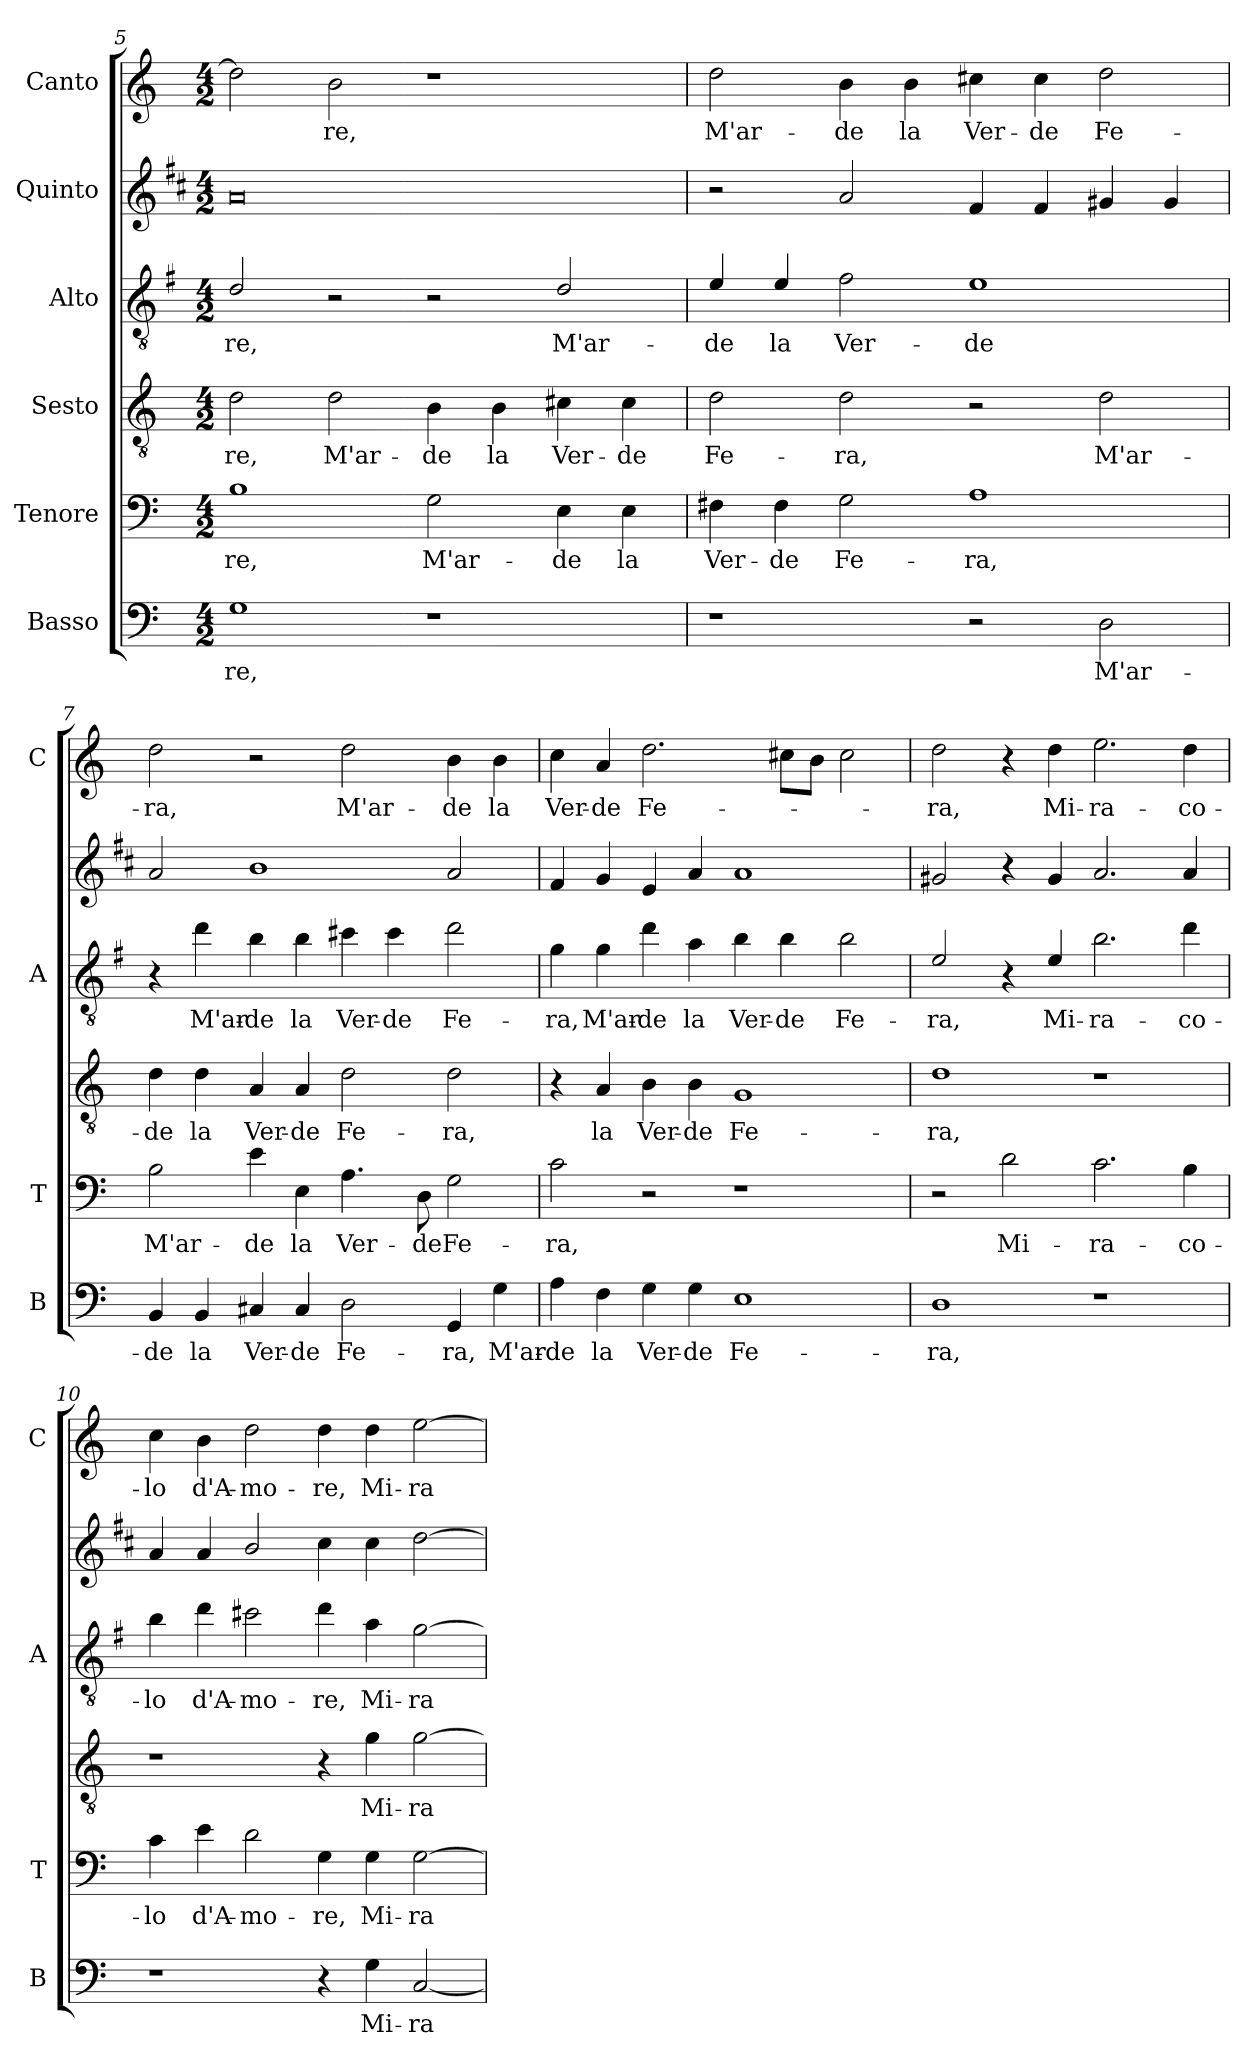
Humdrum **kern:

**kern	**text	**kern	**text	**kern	**text	**kern	**text	**kern	**kern	**text
*part6	*part6	*part5	*part5	*part4	*part4	*part3	*part3	*part2	*part1	*part1
*staff6	*staff6	*staff5	*staff5	*staff4	*staff4	*staff3	*staff3	*staff2	*staff1	*staff1
*I"Basso	*	*I"Tenore	*	*I"Sesto	*	*I"Alto	*	*I"Quinto	*I"Canto	*
*I'B	*	*I'T	*	*	*	*I'A	*	*	*I'C	*
*clefF4	*	*clefF4	*	*clefGv2	*	*clefGv2	*	*clefG2	*clefG2	*
*	*	*	*	*	*	*ITrd4c7	*	*ITrd1c2	*	*
*k[]	*	*k[]	*	*k[]	*	*k[]	*	*k[]	*k[]	*
*C:	*	*C:	*	*C:	*	*C:	*	*C:	*C:	*
*M4/2	*	*M4/2	*	*M4/2	*	*M4/2	*	*M4/2	*M4/2	*
=5	=5	=5	=5	=5	=5	=5	=5	=5	=5	=5
!	!LO:LY:b	!	!LO:LY:b	!	!LO:LY:b	!	!LO:LY:b	!	!	!
1G	-re,	1B	-re,	2d\	-re,	2G/	-re,	0g	2dd\]	.
!	!	!	!	!	!LO:LY:b	!	!	!	!	!LO:LY:b
.	.	.	.	2d\	M'ar-	2r	.	.	2b\	-re,
!	!	!	!LO:LY:b	!	!LO:LY:b	!	!	!	!	!
1r	.	2G\	M'ar-	4B\	-de	2r	.	.	1r	.
!	!	!	!	!	!LO:LY:b	!	!	!	!	!
.	.	.	.	4B\	la	.	.	.	.	.
!	!	!	!LO:LY:b	!	!LO:LY:b	!	!LO:LY:b	!	!	!
.	.	4E\	-de	4c#X\	Ver-	2G/	M'ar-	.	.	.
!	!	!	!LO:LY:b	!	!LO:LY:b	!	!	!	!	!
.	.	4E\	la	4c#\	-de	.	.	.	.	.
=6	=6	=6	=6	=6	=6	=6	=6	=6	=6	=6
!	!	!	!LO:LY:b	!	!LO:LY:b	!	!LO:LY:b	!	!	!LO:LY:b
1r	.	4F#X\	Ver-	2d\	Fe-	4A/	-de	2r	2dd\	M'ar-
!	!	!	!LO:LY:b	!	!	!	!LO:LY:b	!	!	!
.	.	4F#\	-de	.	.	4A/	la	.	.	.
!	!	!	!LO:LY:b	!	!LO:LY:b	!	!LO:LY:b	!	!	!LO:LY:b
.	.	2G\	Fe-	2d\	-ra,	2B\	Ver-	2g/	4b\	-de
!	!	!	!	!	!	!	!	!	!	!LO:LY:b
.	.	.	.	.	.	.	.	.	4b\	la
!	!	!	!LO:LY:b	!	!	!	!LO:LY:b	!	!	!LO:LY:b
2r	.	1A	-ra,	2r	.	1A	-de	4e/	4cc#X\	Ver-
!	!	!	!	!	!	!	!	!	!	!LO:LY:b
.	.	.	.	.	.	.	.	4e/	4cc#\	-de
!	!LO:LY:b	!	!	!	!LO:LY:b	!	!	!	!	!LO:LY:b
2D\	M'ar-	.	.	2d\	M'ar-	.	.	4f#X/	2dd\	Fe-
.	.	.	.	.	.	.	.	4f#/	.	.
=7	=7	=7	=7	=7	=7	=7	=7	=7	=7	=7
!	!LO:LY:b	!	!LO:LY:b	!	!LO:LY:b	!	!	!	!	!LO:LY:b
4BB/	-de	2B\	M'ar-	4d\	-de	4r	.	2g/	2dd\	-ra,
!	!LO:LY:b	!	!	!	!LO:LY:b	!	!LO:LY:b	!	!	!
4BB/	la	.	.	4d\	la	4g\	M'ar-	.	.	.
!	!LO:LY:b	!	!LO:LY:b	!	!LO:LY:b	!	!LO:LY:b	!	!	!
4C#X/	Ver-	4e\	-de	4A/	Ver-	4e\	-de	1a	2r	.
!	!LO:LY:b	!	!LO:LY:b	!	!LO:LY:b	!	!LO:LY:b	!	!	!
4C#/	-de	4E\	la	4A/	-de	4e\	la	.	.	.
!	!LO:LY:b	!	!LO:LY:b	!	!LO:LY:b	!	!LO:LY:b	!	!	!LO:LY:b
2D\	Fe-	4.A\	Ver-	2d\	Fe-	4f#X\	Ver-	.	2dd\	M'ar-
!	!	!	!	!	!	!	!LO:LY:b	!	!	!
.	.	.	.	.	.	4f#\	-de	.	.	.
!	!	!	!LO:LY:b	!	!	!	!	!	!	!
.	.	8D\	-de	.	.	.	.	.	.	.
!	!LO:LY:b	!	!LO:LY:b	!	!LO:LY:b	!	!LO:LY:b	!	!	!LO:LY:b
4GG/	-ra,	2G\	Fe-	2d\	-ra,	2g\	Fe-	2g/	4b\	-de
!	!LO:LY:b	!	!	!	!	!	!	!	!	!LO:LY:b
4G\	M'ar-	.	.	.	.	.	.	.	4b\	la
!!LO:PB:g=z
=8	=8	=8	=8	=8	=8	=8	=8	=8	=8	=8
!	!LO:LY:b	!	!LO:LY:b	!	!	!	!LO:LY:b	!	!	!LO:LY:b
4A\	-de	2c\	-ra,	4r	.	4c\	-ra,	4e/	4cc\	Ver-
!	!LO:LY:b	!	!	!	!LO:LY:b	!	!LO:LY:b	!	!	!LO:LY:b
4F\	la	.	.	4A/	la	4c\	M'ar-	4f/	4a/	-de
!	!LO:LY:b	!	!	!	!LO:LY:b	!	!LO:LY:b	!	!	!LO:LY:b
4G\	Ver-	2r	.	4B\	Ver-	4g\	-de	4d/	2.dd\	Fe-
!	!LO:LY:b	!	!	!	!LO:LY:b	!	!LO:LY:b	!	!	!
4G\	-de	.	.	4B\	-de	4d\	la	4g/	.	.
!	!LO:LY:b	!	!	!	!LO:LY:b	!	!LO:LY:b	!	!	!
1E	Fe-	1r	.	1G	Fe-	4e\	Ver-	1g	.	.
!	!	!	!	!	!	!	!LO:LY:b	!	!	!
.	.	.	.	.	.	4e\	-de	.	8cc#X\L	.
.	.	.	.	.	.	.	.	.	8b\J	.
!	!	!	!	!	!	!	!LO:LY:b	!	!	!
.	.	.	.	.	.	2e\	Fe-	.	2cc#\	.
=9	=9	=9	=9	=9	=9	=9	=9	=9	=9	=9
!	!LO:LY:b	!	!	!	!LO:LY:b	!	!LO:LY:b	!	!	!LO:LY:b
1D	-ra,	2r	.	1d	-ra,	2A/	-ra,	2f#X/	2dd\	-ra,
!	!	!	!LO:LY:b	!	!	!	!	!	!	!
.	.	2d\	Mi-	.	.	4r	.	4r	4r	.
!	!	!	!	!	!	!	!LO:LY:b	!	!	!LO:LY:b
.	.	.	.	.	.	4A/	Mi-	4f#/	4dd\	Mi-
!	!	!	!LO:LY:b	!	!	!	!LO:LY:b	!	!	!LO:LY:b
1r	.	2.c\	-ra-	1r	.	2.e\	-ra-	2.g/	2.ee\	-ra-
!	!	!	!LO:LY:b	!	!	!	!LO:LY:b	!	!	!LO:LY:b
.	.	4B\	-co-	.	.	4g\	-co-	4g/	4dd\	-co-
=10	=10	=10	=10	=10	=10	=10	=10	=10	=10	=10
!	!	!	!LO:LY:b	!	!	!	!LO:LY:b	!	!	!LO:LY:b
1r	.	4c\	-lo	1r	.	4e\	-lo	4g/	4cc\	-lo
!	!	!	!LO:LY:b	!	!	!	!LO:LY:b	!	!	!LO:LY:b
.	.	4e\	d'A-	.	.	4g\	d'A-	4g/	4b\	d'A-
!	!	!	!LO:LY:b	!	!	!	!LO:LY:b	!	!	!LO:LY:b
.	.	2d\	-mo-	.	.	2f#X\	-mo-	2a/	2dd\	-mo-
!	!	!	!LO:LY:b	!	!	!	!LO:LY:b	!	!	!LO:LY:b
4r	.	4G\	-re,	4r	.	4g\	-re,	4b\	4dd\	-re,
!	!LO:LY:b	!	!LO:LY:b	!	!LO:LY:b	!	!LO:LY:b	!	!	!LO:LY:b
4G\	Mi-	4G\	Mi-	4g\	Mi-	4d\	Mi-	4b\	4dd\	Mi-
!	!LO:LY:b	!	!LO:LY:b	!	!LO:LY:b	!	!LO:LY:b	!	!	!LO:LY:b
[2C/	-ra-	[2G\	-ra-	[2g\	-ra-	[2c\	-ra-	[2cc\	[2ee\	-ra-
=	=	=	=	=	=	=	=	=	=	=
*-	*-	*-	*-	*-	*-	*-	*-	*-	*-	*-
